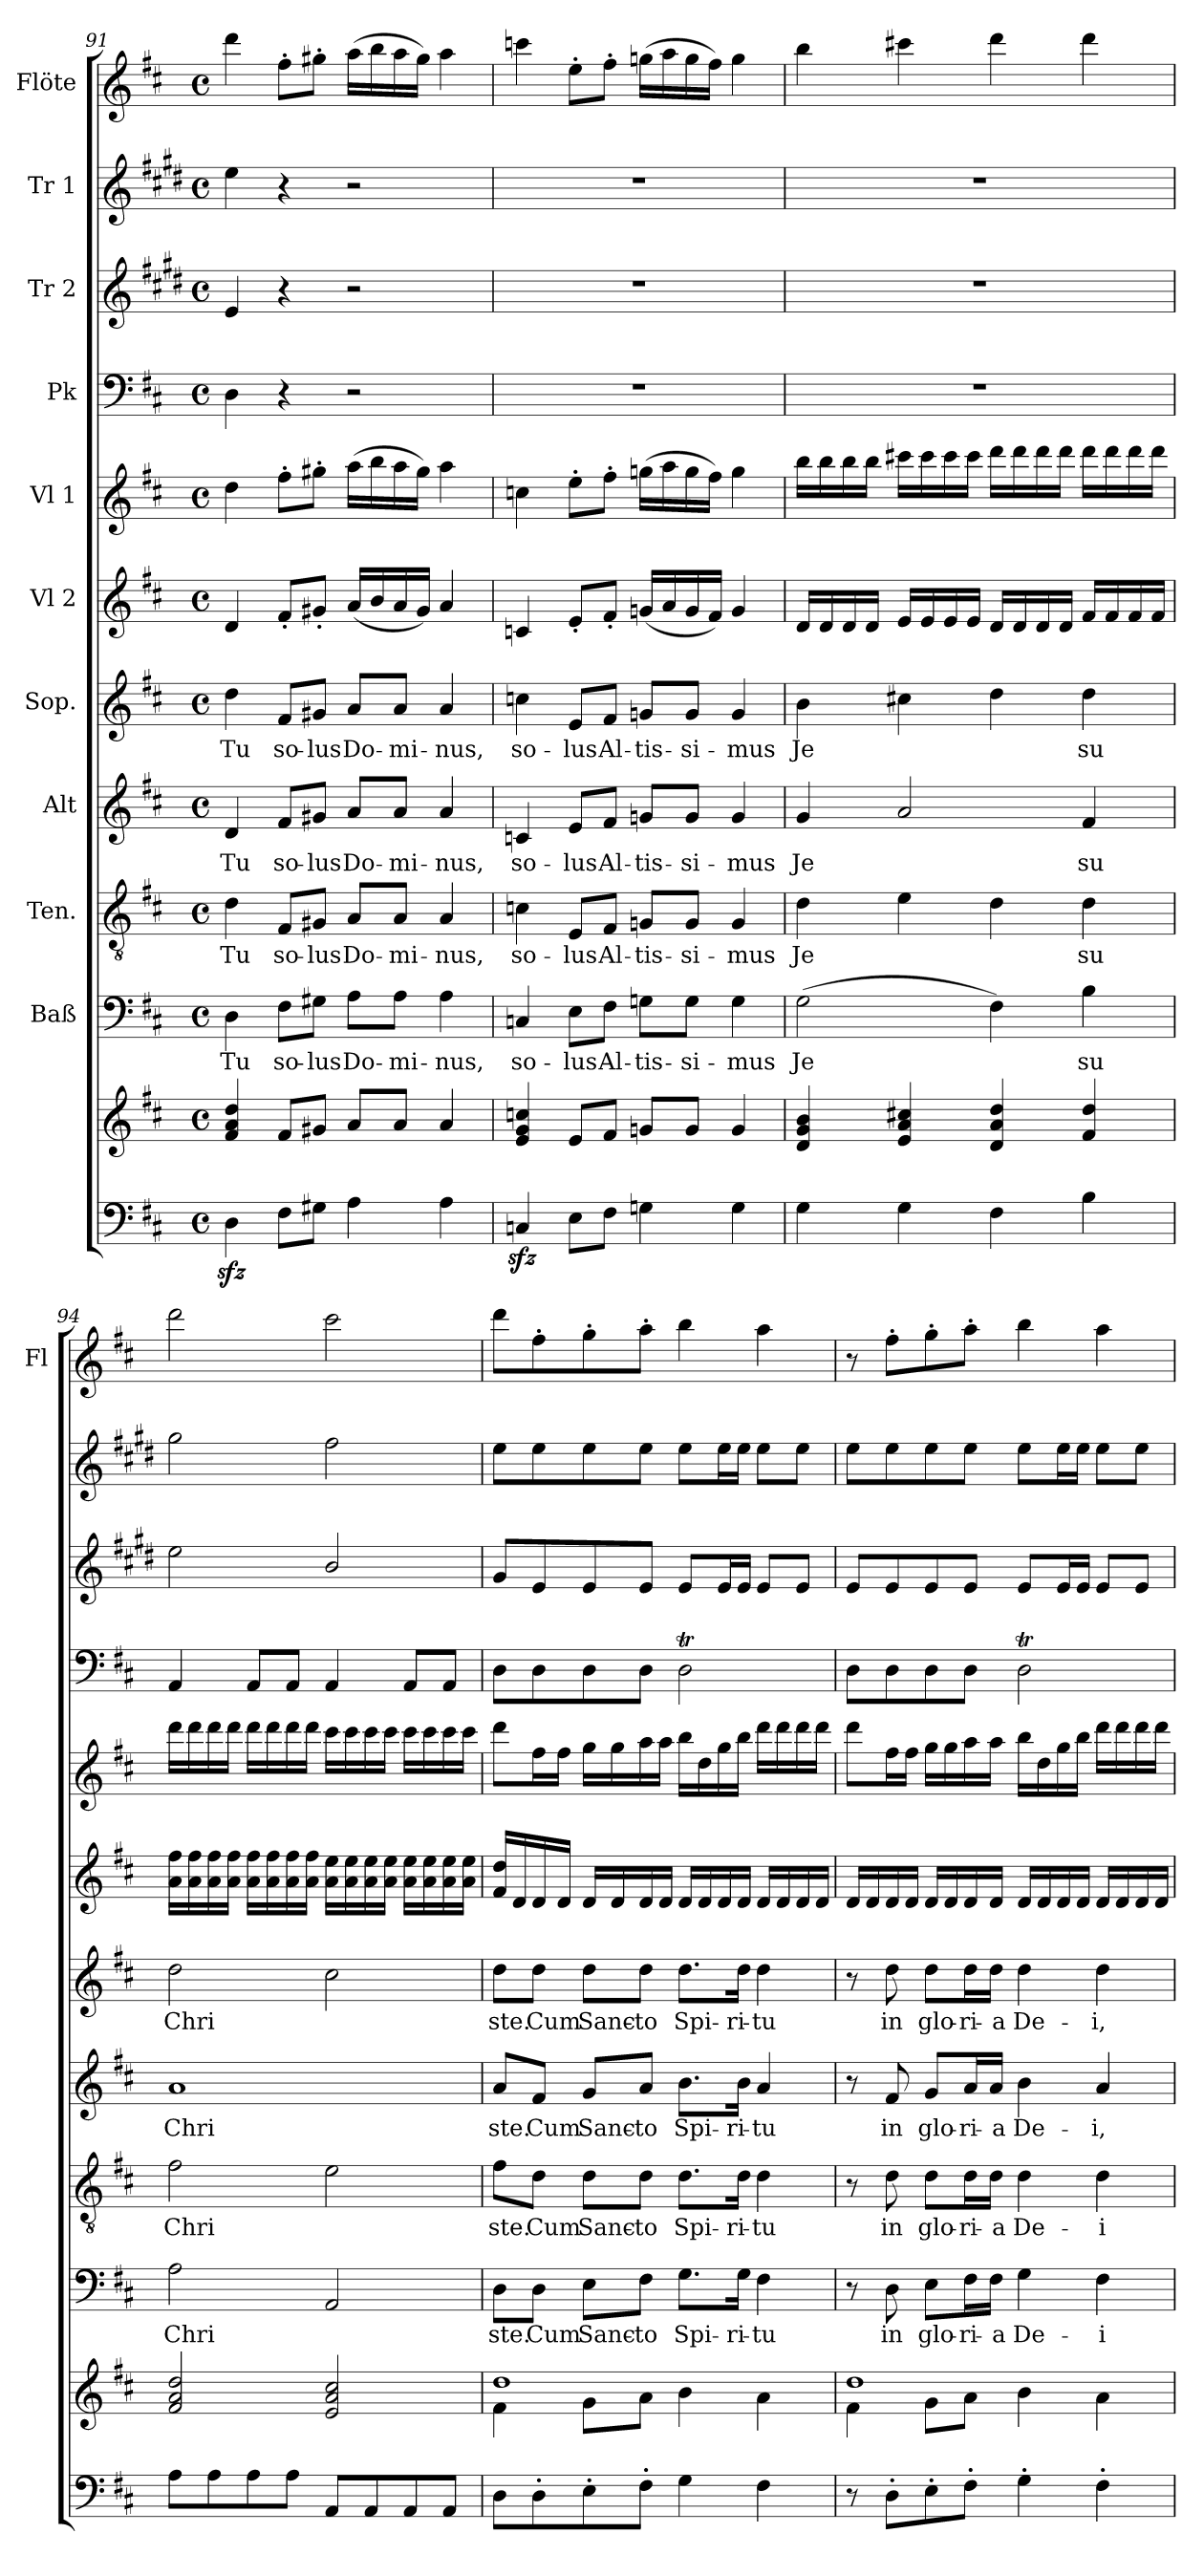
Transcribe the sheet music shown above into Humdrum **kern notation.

**kern	**kern	**kern	**text	**kern	**text	**kern	**text	**kern	**text	**kern	**kern	**kern	**kern	**kern	**kern
*part11	*part11	*part10	*part10	*part9	*part9	*part8	*part8	*part7	*part7	*part6	*part5	*part4	*part3	*part2	*part1
*staff12	*staff11	*staff10	*staff10	*staff9	*staff9	*staff8	*staff8	*staff7	*staff7	*staff6	*staff5	*staff4	*staff3	*staff2	*staff1
*	*	*I"Baß	*	*I"Ten.	*	*I"Alt	*	*I"Sop.	*	*I"Vl 2	*I"Vl 1	*I"Pk	*I"Tr 2	*I"Tr 1	*I"Flöte
*	*	*	*	*	*	*	*	*	*	*	*	*	*	*	*I'Fl
*clefF4	*clefG2	*clefF4	*	*clefGv2	*	*clefG2	*	*clefG2	*	*clefG2	*clefG2	*clefF4	*clefG2	*clefG2	*clefG2
*	*	*	*	*	*	*	*	*	*	*	*	*	*ITrd1c2	*ITrd1c2	*
*k[f#c#]	*k[f#c#]	*k[f#c#]	*	*k[f#c#]	*	*k[f#c#]	*	*k[f#c#]	*	*k[f#c#]	*k[f#c#]	*k[f#c#]	*k[f#c#]	*k[f#c#]	*k[f#c#]
*D:	*D:	*D:	*	*D:	*	*D:	*	*D:	*	*D:	*D:	*D:	*D:	*D:	*D:
*M4/4	*M4/4	*M4/4	*	*M4/4	*	*M4/4	*	*M4/4	*	*M4/4	*M4/4	*M4/4	*M4/4	*M4/4	*M4/4
*met(c)	*met(c)	*met(c)	*	*met(c)	*	*met(c)	*	*met(c)	*	*met(c)	*met(c)	*met(c)	*met(c)	*met(c)	*met(c)
=91	=91	=91	=91	=91	=91	=91	=91	=91	=91	=91	=91	=91	=91	=91	=91
!	!	!	!LO:LY:b	!	!LO:LY:b	!	!LO:LY:b	!	!LO:LY:b	!	!	!	!	!	!
4Dzz>\	4f#/ 4a/ 4dd/	4D\	Tu	4d\	Tu	4d/	Tu	4dd\	Tu	4d/	4dd\	4D\	4d/	4dd\	4ddd\
!	!	!	!LO:LY:b	!	!LO:LY:b	!	!LO:LY:b	!	!LO:LY:b	!	!	!	!	!	!
8F#\L	8f#/L	8F#\L	so-	8F#/L	so-	8f#/L	so-	8f#/L	so-	8f#'</L	8ff#'>\L	4r	4r	4r	8ff#'>\L
!	!	!	!LO:LY:b	!	!LO:LY:b	!	!LO:LY:b	!	!LO:LY:b	!	!	!	!	!	!
8G#X\J	8g#X/J	8G#X\J	-lus	8G#X/J	-lus	8g#X/J	-lus	8g#X/J	-lus	8g#X'</J	8gg#X'>\J	.	.	.	8gg#X'>\J
!	!	!	!LO:LY:b	!	!LO:LY:b	!	!LO:LY:b	!	!LO:LY:b	!	!	!	!	!	!
4A\	8a/L	8A\L	Do-	8A/L	Do-	8a/L	Do-	8a/L	Do-	(<16a/LL	(>16aa\LL	2r	2r	2r	(>16aa\LL
.	.	.	.	.	.	.	.	.	.	16b/	16bb\	.	.	.	16bb\
!	!	!	!LO:LY:b	!	!LO:LY:b	!	!LO:LY:b	!	!LO:LY:b	!	!	!	!	!	!
.	8a/J	8A\J	-mi-	8A/J	-mi-	8a/J	-mi-	8a/J	-mi-	16a/	16aa\	.	.	.	16aa\
.	.	.	.	.	.	.	.	.	.	16g#/JJ)	16gg#\JJ)	.	.	.	16gg#\JJ)
!	!	!	!LO:LY:b	!	!LO:LY:b	!	!LO:LY:b	!	!LO:LY:b	!	!	!	!	!	!
4A\	4a/	4A\	-nus,	4A/	-nus,	4a/	-nus,	4a/	-nus,	4a/	4aa\	.	.	.	4aa\
=92	=92	=92	=92	=92	=92	=92	=92	=92	=92	=92	=92	=92	=92	=92	=92
!	!	!	!LO:LY:b	!	!LO:LY:b	!	!LO:LY:b	!	!LO:LY:b	!	!	!	!	!	!
4Cnzz>/	4e/ 4g/ 4ccn/	4Cn/	so-	4cn\	so-	4cn/	so-	4ccn\	so-	4cn/	4ccn\	1r	1r	1r	4cccn\
!	!	!	!LO:LY:b	!	!LO:LY:b	!	!LO:LY:b	!	!LO:LY:b	!	!	!	!	!	!
8E\L	8e/L	8E\L	-lus	8E/L	-lus	8e/L	-lus	8e/L	-lus	8e'</L	8ee'>\L	.	.	.	8ee'>\L
!	!	!	!LO:LY:b	!	!LO:LY:b	!	!LO:LY:b	!	!LO:LY:b	!	!	!	!	!	!
8F#\J	8f#/J	8F#\J	Al-	8F#/J	Al-	8f#/J	Al-	8f#/J	Al-	8f#'</J	8ff#'>\J	.	.	.	8ff#'>\J
!	!	!	!LO:LY:b	!	!LO:LY:b	!	!LO:LY:b	!	!LO:LY:b	!	!	!	!	!	!
4Gn\	8gn/L	8Gn\L	-tis-	8Gn/L	-tis-	8gn/L	-tis-	8gn/L	-tis-	(<16gn/LL	(>16ggn\LL	.	.	.	(>16ggn\LL
.	.	.	.	.	.	.	.	.	.	16a/	16aa\	.	.	.	16aa\
!	!	!	!LO:LY:b	!	!LO:LY:b	!	!LO:LY:b	!	!LO:LY:b	!	!	!	!	!	!
.	8g/J	8G\J	-si-	8G/J	-si-	8g/J	-si-	8g/J	-si-	16g/	16gg\	.	.	.	16gg\
.	.	.	.	.	.	.	.	.	.	16f#/JJ)	16ff#\JJ)	.	.	.	16ff#\JJ)
!	!	!	!LO:LY:b	!	!LO:LY:b	!	!LO:LY:b	!	!LO:LY:b	!	!	!	!	!	!
4G\	4g/	4G\	-mus	4G/	-mus	4g/	-mus	4g/	-mus	4g/	4gg\	.	.	.	4gg\
!!LO:PB:g=z
=93	=93	=93	=93	=93	=93	=93	=93	=93	=93	=93	=93	=93	=93	=93	=93
!	!	!	!LO:LY:b	!	!LO:LY:b	!	!LO:LY:b	!	!LO:LY:b	!	!	!	!	!	!
4G\	4d/ 4g/ 4b/	(>2G\	Je	4d\	Je	4g/	Je	4b\	Je	16d/LL	16bb\LL	1r	1r	1r	4bb\
.	.	.	.	.	.	.	.	.	.	16d/	16bb\	.	.	.	.
.	.	.	.	.	.	.	.	.	.	16d/	16bb\	.	.	.	.
.	.	.	.	.	.	.	.	.	.	16d/JJ	16bb\JJ	.	.	.	.
4G\	4e/ 4a/ 4cc#X/	.	.	4e\	.	2a/	.	4cc#X\	.	16e/LL	16ccc#X\LL	.	.	.	4ccc#X\
.	.	.	.	.	.	.	.	.	.	16e/	16ccc#\	.	.	.	.
.	.	.	.	.	.	.	.	.	.	16e/	16ccc#\	.	.	.	.
.	.	.	.	.	.	.	.	.	.	16e/JJ	16ccc#\JJ	.	.	.	.
4F#\	4d/ 4a/ 4dd/	4F#\)	.	4d\	.	.	.	4dd\	.	16d/LL	16ddd\LL	.	.	.	4ddd\
.	.	.	.	.	.	.	.	.	.	16d/	16ddd\	.	.	.	.
.	.	.	.	.	.	.	.	.	.	16d/	16ddd\	.	.	.	.
.	.	.	.	.	.	.	.	.	.	16d/JJ	16ddd\JJ	.	.	.	.
!	!	!	!LO:LY:b	!	!LO:LY:b	!	!LO:LY:b	!	!LO:LY:b	!	!	!	!	!	!
4B\	4f#/ 4dd/	4B\	su	4d\	su	4f#/	su	4dd\	su	16f#/LL	16ddd\LL	.	.	.	4ddd\
.	.	.	.	.	.	.	.	.	.	16f#/	16ddd\	.	.	.	.
.	.	.	.	.	.	.	.	.	.	16f#/	16ddd\	.	.	.	.
.	.	.	.	.	.	.	.	.	.	16f#/JJ	16ddd\JJ	.	.	.	.
=94	=94	=94	=94	=94	=94	=94	=94	=94	=94	=94	=94	=94	=94	=94	=94
!	!	!	!LO:LY:b	!	!LO:LY:b	!	!LO:LY:b	!	!LO:LY:b	!	!	!	!	!	!
8A\L	2f#/ 2a/ 2dd/	2A\	Chri	2f#\	Chri	1a	Chri	2dd\	Chri	16a\ 16ff#\LL	16ddd\LL	4AA/	2dd\	2ff#\	2ddd\
.	.	.	.	.	.	.	.	.	.	16a\ 16ff#\	16ddd\	.	.	.	.
8A\	.	.	.	.	.	.	.	.	.	16a\ 16ff#\	16ddd\	.	.	.	.
.	.	.	.	.	.	.	.	.	.	16a\ 16ff#\JJ	16ddd\JJ	.	.	.	.
8A\	.	.	.	.	.	.	.	.	.	16a\ 16ff#\LL	16ddd\LL	8AA/L	.	.	.
.	.	.	.	.	.	.	.	.	.	16a\ 16ff#\	16ddd\	.	.	.	.
8A\J	.	.	.	.	.	.	.	.	.	16a\ 16ff#\	16ddd\	8AA/J	.	.	.
.	.	.	.	.	.	.	.	.	.	16a\ 16ff#\JJ	16ddd\JJ	.	.	.	.
8AA/L	2e/ 2a/ 2cc#/	2AA/	.	2e\	.	.	.	2cc#\	.	16a\ 16ee\LL	16ccc#\LL	4AA/	2a/	2ee\	2ccc#\
.	.	.	.	.	.	.	.	.	.	16a\ 16ee\	16ccc#\	.	.	.	.
8AA/	.	.	.	.	.	.	.	.	.	16a\ 16ee\	16ccc#\	.	.	.	.
.	.	.	.	.	.	.	.	.	.	16a\ 16ee\JJ	16ccc#\JJ	.	.	.	.
8AA/	.	.	.	.	.	.	.	.	.	16a\ 16ee\LL	16ccc#\LL	8AA/L	.	.	.
.	.	.	.	.	.	.	.	.	.	16a\ 16ee\	16ccc#\	.	.	.	.
8AA/J	.	.	.	.	.	.	.	.	.	16a\ 16ee\	16ccc#\	8AA/J	.	.	.
.	.	.	.	.	.	.	.	.	.	16a\ 16ee\JJ	16ccc#\JJ	.	.	.	.
=95	=95	=95	=95	=95	=95	=95	=95	=95	=95	=95	=95	=95	=95	=95	=95
*	*^	*	*	*	*	*	*	*	*	*	*	*	*	*	*
!	!	!	!	!LO:LY:b	!	!LO:LY:b	!	!LO:LY:b	!	!LO:LY:b	!	!	!	!	!	!
8D\L	1dd	4f#\	8D\L	ste.	8f#\L	ste.	8a/L	ste.	8dd\L	ste.	16f#/ 16dd/LL	8ddd\L	8D\L	8f#/L	8dd\L	8ddd\L
.	.	.	.	.	.	.	.	.	.	.	16d/	.	.	.	.	.
!	!	!	!	!LO:LY:b	!	!LO:LY:b	!	!LO:LY:b	!	!LO:LY:b	!	!	!	!	!	!
8D'>\	.	.	8D\J	Cum	8d\J	Cum	8f#/J	Cum	8dd\J	Cum	16d/	16ff#\L	8D\	8d/	8dd\	8ff#'>\
.	.	.	.	.	.	.	.	.	.	.	16d/JJ	16ff#\JJ	.	.	.	.
!	!	!	!	!LO:LY:b	!	!LO:LY:b	!	!LO:LY:b	!	!LO:LY:b	!	!	!	!	!	!
8E'>\	.	8g\L	8E\L	Sanc-	8d\L	Sanc-	8g/L	Sanc-	8dd\L	Sanc-	16d/LL	16gg\LL	8D\	8d/	8dd\	8gg'>\
.	.	.	.	.	.	.	.	.	.	.	16d/	16gg\	.	.	.	.
!	!	!	!	!LO:LY:b	!	!LO:LY:b	!	!LO:LY:b	!	!LO:LY:b	!	!	!	!	!	!
8F#'>\J	.	8a\J	8F#\J	-to	8d\J	-to	8a/J	-to	8dd\J	-to	16d/	16aa\	8D\J	8d/J	8dd\J	8aa'>\J
.	.	.	.	.	.	.	.	.	.	.	16d/JJ	16aa\JJ	.	.	.	.
!	!	!	!	!LO:LY:b	!	!LO:LY:b	!	!LO:LY:b	!	!LO:LY:b	!	!	!	!	!	!
4G\	.	4b\	8.G\L	Spi-	8.d\L	Spi-	8.b\L	Spi-	8.dd\L	Spi-	16d/LL	16bb\LL	2DT\	8d/L	8dd\L	4bb\
.	.	.	.	.	.	.	.	.	.	.	16d/	16dd\	.	.	.	.
.	.	.	.	.	.	.	.	.	.	.	16d/	16gg\	.	16d/L	16dd\L	.
!	!	!	!	!LO:LY:b	!	!LO:LY:b	!	!LO:LY:b	!	!LO:LY:b	!	!	!	!	!	!
.	.	.	16G\Jk	-ri-	16d\Jk	-ri-	16b\Jk	-ri-	16dd\Jk	-ri-	16d/JJ	16bb\JJ	.	16d/JJ	16dd\JJ	.
!	!	!	!	!LO:LY:b	!	!LO:LY:b	!	!LO:LY:b	!	!LO:LY:b	!	!	!	!	!	!
4F#\	.	4a\	4F#\	-tu	4d\	-tu	4a/	-tu	4dd\	-tu	16d/LL	16ddd\LL	.	8d/L	8dd\L	4aa\
.	.	.	.	.	.	.	.	.	.	.	16d/	16ddd\	.	.	.	.
.	.	.	.	.	.	.	.	.	.	.	16d/	16ddd\	.	8d/J	8dd\J	.
.	.	.	.	.	.	.	.	.	.	.	16d/JJ	16ddd\JJ	.	.	.	.
!!LO:PB:g=z
=96	=96	=96	=96	=96	=96	=96	=96	=96	=96	=96	=96	=96	=96	=96	=96	=96
8r	1dd	4f#\	8r	.	8r	.	8r	.	8r	.	16d/LL	8ddd\L	8D\L	8d/L	8dd\L	8r
.	.	.	.	.	.	.	.	.	.	.	16d/	.	.	.	.	.
!	!	!	!	!LO:LY:b	!	!LO:LY:b	!	!LO:LY:b	!	!LO:LY:b	!	!	!	!	!	!
8D'>\L	.	.	8D\	in	8d\	in	8f#/	in	8dd\	in	16d/	16ff#\L	8D\	8d/	8dd\	8ff#'>\L
.	.	.	.	.	.	.	.	.	.	.	16d/JJ	16ff#\JJ	.	.	.	.
!	!	!	!	!LO:LY:b	!	!LO:LY:b	!	!LO:LY:b	!	!LO:LY:b	!	!	!	!	!	!
8E'>\	.	8g\L	8E\L	glo-	8d\L	glo-	8g/L	glo-	8dd\L	glo-	16d/LL	16gg\LL	8D\	8d/	8dd\	8gg'>\
.	.	.	.	.	.	.	.	.	.	.	16d/	16gg\	.	.	.	.
!	!	!	!	!LO:LY:b	!	!LO:LY:b	!	!LO:LY:b	!	!LO:LY:b	!	!	!	!	!	!
8F#'>\J	.	8a\J	16F#\L	-ri-	16d\L	-ri-	16a/L	-ri-	16dd\L	-ri-	16d/	16aa\	8D\J	8d/J	8dd\J	8aa'>\J
!	!	!	!	!LO:LY:b	!	!LO:LY:b	!	!LO:LY:b	!	!LO:LY:b	!	!	!	!	!	!
.	.	.	16F#\JJ	-a	16d\JJ	-a	16a/JJ	-a	16dd\JJ	-a	16d/JJ	16aa\JJ	.	.	.	.
!	!	!	!	!LO:LY:b	!	!LO:LY:b	!	!LO:LY:b	!	!LO:LY:b	!	!	!	!	!	!
4G'>\	.	4b\	4G\	De-	4d\	De-	4b\	De-	4dd\	De-	16d/LL	16bb\LL	2DT\	8d/L	8dd\L	4bb\
.	.	.	.	.	.	.	.	.	.	.	16d/	16dd\	.	.	.	.
.	.	.	.	.	.	.	.	.	.	.	16d/	16gg\	.	16d/L	16dd\L	.
.	.	.	.	.	.	.	.	.	.	.	16d/JJ	16bb\JJ	.	16d/JJ	16dd\JJ	.
!	!	!	!	!LO:LY:b	!	!LO:LY:b	!	!LO:LY:b	!	!LO:LY:b	!	!	!	!	!	!
4F#'>\	.	4a\	4F#\	-i	4d\	-i	4a/	-i,	4dd\	-i,	16d/LL	16ddd\LL	.	8d/L	8dd\L	4aa\
.	.	.	.	.	.	.	.	.	.	.	16d/	16ddd\	.	.	.	.
.	.	.	.	.	.	.	.	.	.	.	16d/	16ddd\	.	8d/J	8dd\J	.
.	.	.	.	.	.	.	.	.	.	.	16d/JJ	16ddd\JJ	.	.	.	.
*	*v	*v	*	*	*	*	*	*	*	*	*	*	*	*	*	*
=	=	=	=	=	=	=	=	=	=	=	=	=	=	=	=
*-	*-	*-	*-	*-	*-	*-	*-	*-	*-	*-	*-	*-	*-	*-	*-
